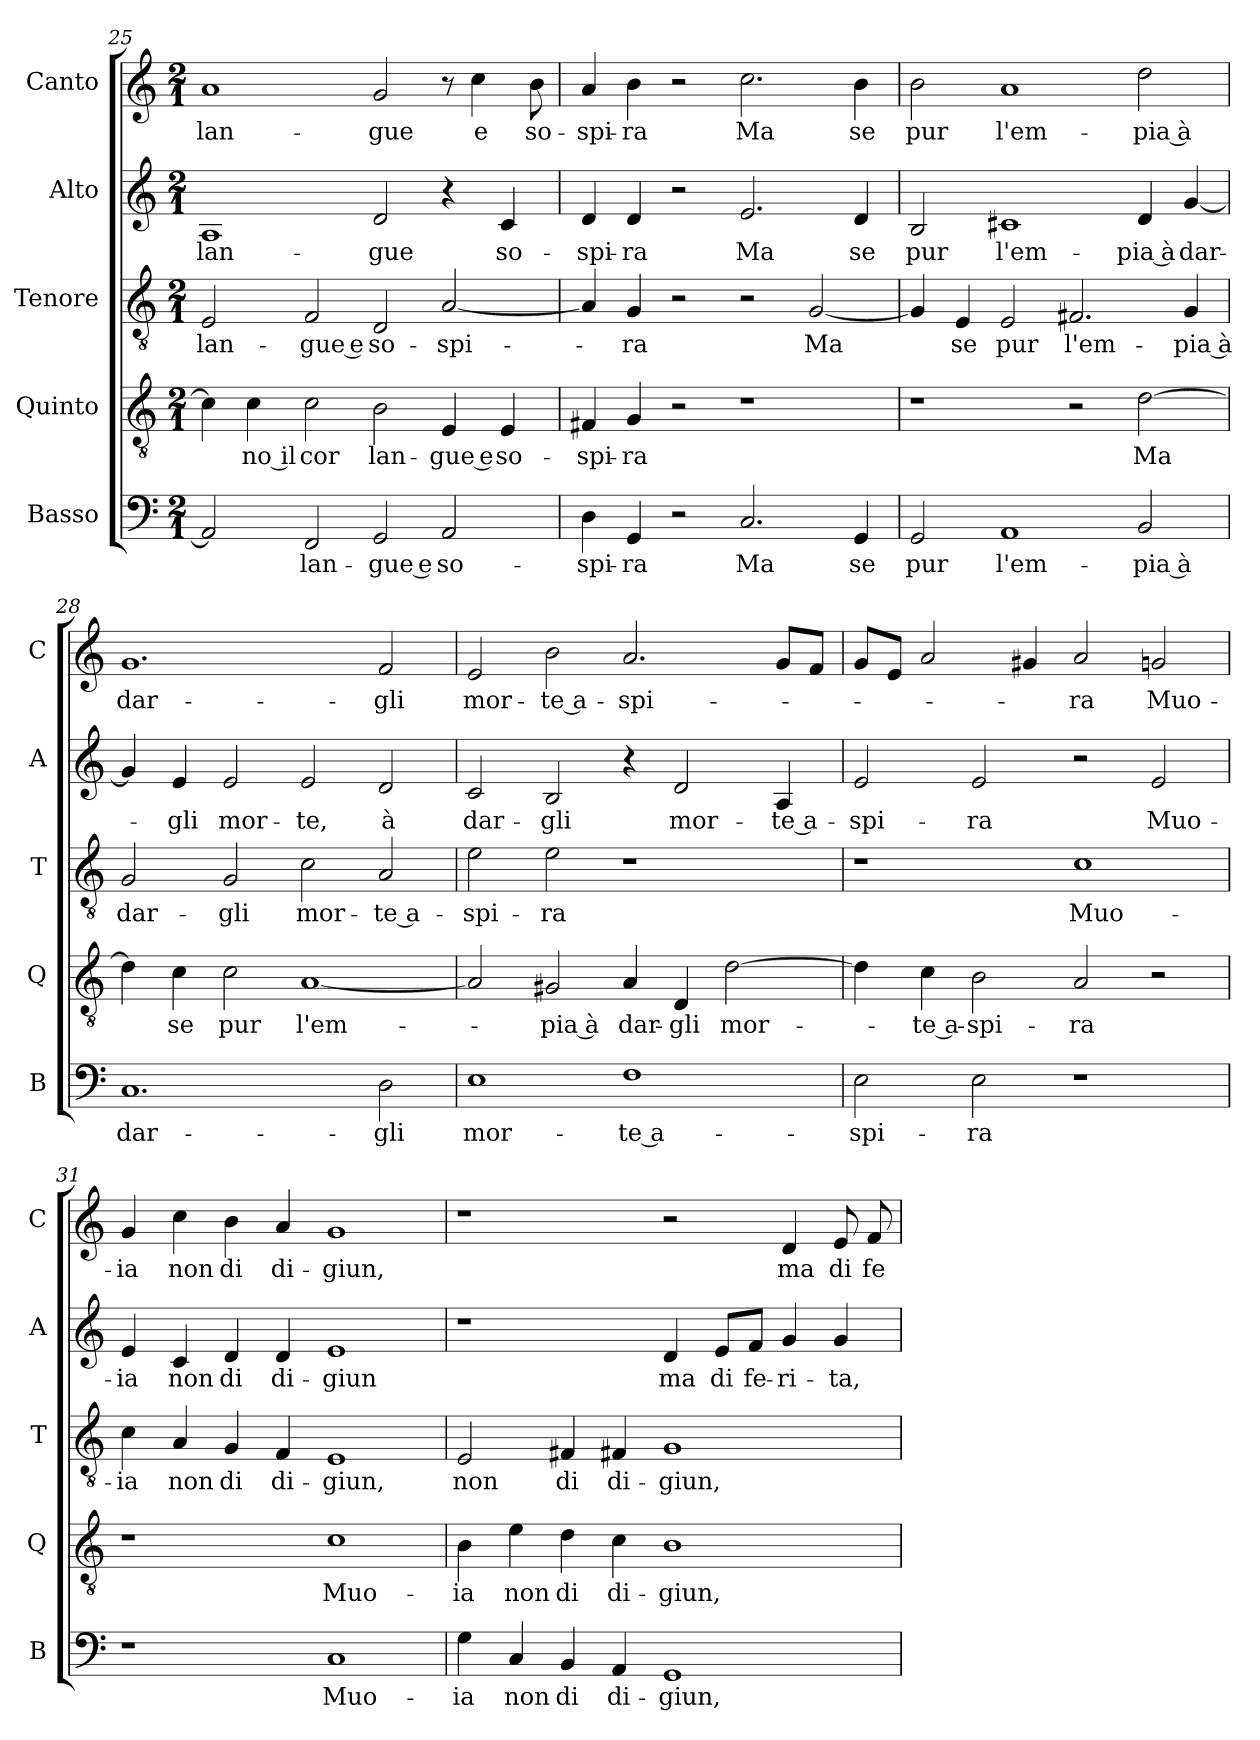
**kern	**text	**kern	**text	**kern	**text	**kern	**text	**kern	**text
*part5	*part5	*part4	*part4	*part3	*part3	*part2	*part2	*part1	*part1
*staff5	*staff5	*staff4	*staff4	*staff3	*staff3	*staff2	*staff2	*staff1	*staff1
*I"Basso	*	*I"Quinto	*	*I"Tenore	*	*I"Alto	*	*I"Canto	*
*I'B	*	*I'Q	*	*I'T	*	*I'A	*	*I'C	*
*clefF4	*	*clefGv2	*	*clefGv2	*	*clefG2	*	*clefG2	*
*k[]	*	*k[]	*	*k[]	*	*k[]	*	*k[]	*
*M2/1	*	*M2/1	*	*M2/1	*	*M2/1	*	*M2/1	*
=25	=25	=25	=25	=25	=25	=25	=25	=25	=25
2AA]	.	4c]	.	2E	lan-	1A	lan-	1a	lan-
.	.	4c	-no il	.	.	.	.	.	.
2FF	lan-	2c	cor	2F	-gue e	.	.	.	.
2GG	-gue e	2B	lan-	2D	so-	2d	-gue	2g	-gue
2AA	so-	4E	-gue e	[2A	-spi-	4r	.	8r	.
.	.	.	.	.	.	.	.	4cc	e
.	.	4E	so-	.	.	4c	so-	.	.
.	.	.	.	.	.	.	.	8b	so-
=26	=26	=26	=26	=26	=26	=26	=26	=26	=26
4D	-spi-	4F#X	-spi-	4A]	.	4d	-spi-	4a	-spi-
4GG	-ra	4G	-ra	4G	-ra	4d	-ra	4b	-ra
2r	.	2r	.	2r	.	2r	.	2r	.
2.C	Ma	1r	.	2r	.	2.e	Ma	2.cc	Ma
.	.	.	.	[2G	Ma	.	.	.	.
4GG	se	.	.	.	.	4d	se	4b	se
=27	=27	=27	=27	=27	=27	=27	=27	=27	=27
2GG	pur	1r	.	4G]	.	2B	pur	2b	pur
.	.	.	.	4E	se	.	.	.	.
1AA	l'em-	.	.	2E	pur	1c#X	l'em-	1a	l'em-
.	.	2r	.	2.F#X	l'em-	.	.	.	.
2BB	-pia à	[2d	Ma	.	.	4d	-pia à	2dd	-pia à
.	.	.	.	4G	-pia à	[4g	dar-	.	.
=28	=28	=28	=28	=28	=28	=28	=28	=28	=28
1.C	dar-	4d]	.	2G	dar-	4g]	.	1.g	dar-
.	.	4c	se	.	.	4e	-gli	.	.
.	.	2c	pur	2G	-gli	2e	mor-	.	.
.	.	[1A	l'em-	2c	mor-	2e	-te,	.	.
2D	-gli	.	.	2A	-te a-	2d	à	2f	-gli
=29	=29	=29	=29	=29	=29	=29	=29	=29	=29
1E	mor-	2A]	.	2e	-spi-	2c	dar-	2e	mor-
.	.	2G#X	-pia à	2e	-ra	2B	-gli	2b	-te a-
1F	-te a-	4A	dar-	1r	.	4r	.	2.a	-spi-
.	.	4D	-gli	.	.	2d	mor-	.	.
.	.	[2d	mor-	.	.	.	.	.	.
.	.	.	.	.	.	4A	-te a-	8gL	.
.	.	.	.	.	.	.	.	8fJ	.
=30	=30	=30	=30	=30	=30	=30	=30	=30	=30
2E	-spi-	4d]	.	1r	.	2e	-spi-	8gL	.
.	.	.	.	.	.	.	.	8eJ	.
.	.	4c	-te a-	.	.	.	.	2a	.
2E	-ra	2B	-spi-	.	.	2e	-ra	.	.
.	.	.	.	.	.	.	.	4g#X	.
1r	.	2A	-ra	1c	Muo-	2r	.	2a	-ra
.	.	2r	.	.	.	2e	Muo-	2gn	Muo-
=31	=31	=31	=31	=31	=31	=31	=31	=31	=31
1r	.	1r	.	4c	-ia	4e	-ia	4g	-ia
.	.	.	.	4A	non	4c	non	4cc	non
.	.	.	.	4G	di	4d	di	4b	di
.	.	.	.	4F	di-	4d	di-	4a	di-
1C	Muo-	1c	Muo-	1E	-giun,	1e	-giun	1g	-giun,
=32	=32	=32	=32	=32	=32	=32	=32	=32	=32
4G	-ia	4B	-ia	2E	non	1r	.	1r	.
4C	non	4e	non	.	.	.	.	.	.
4BB	di	4d	di	4F#X	di	.	.	.	.
4AA	di-	4c	di-	4F#X	di-	.	.	.	.
1GG	-giun,	1B	-giun,	1G	-giun,	4d	ma	2r	.
.	.	.	.	.	.	8e/L	di	.	.
.	.	.	.	.	.	8f/J	fe-	.	.
.	.	.	.	.	.	4g	-ri-	4d	ma
.	.	.	.	.	.	4g	-ta,	8e	di
.	.	.	.	.	.	.	.	8f	fe-
=	=	=	=	=	=	=	=	=	=
*-	*-	*-	*-	*-	*-	*-	*-	*-	*-
